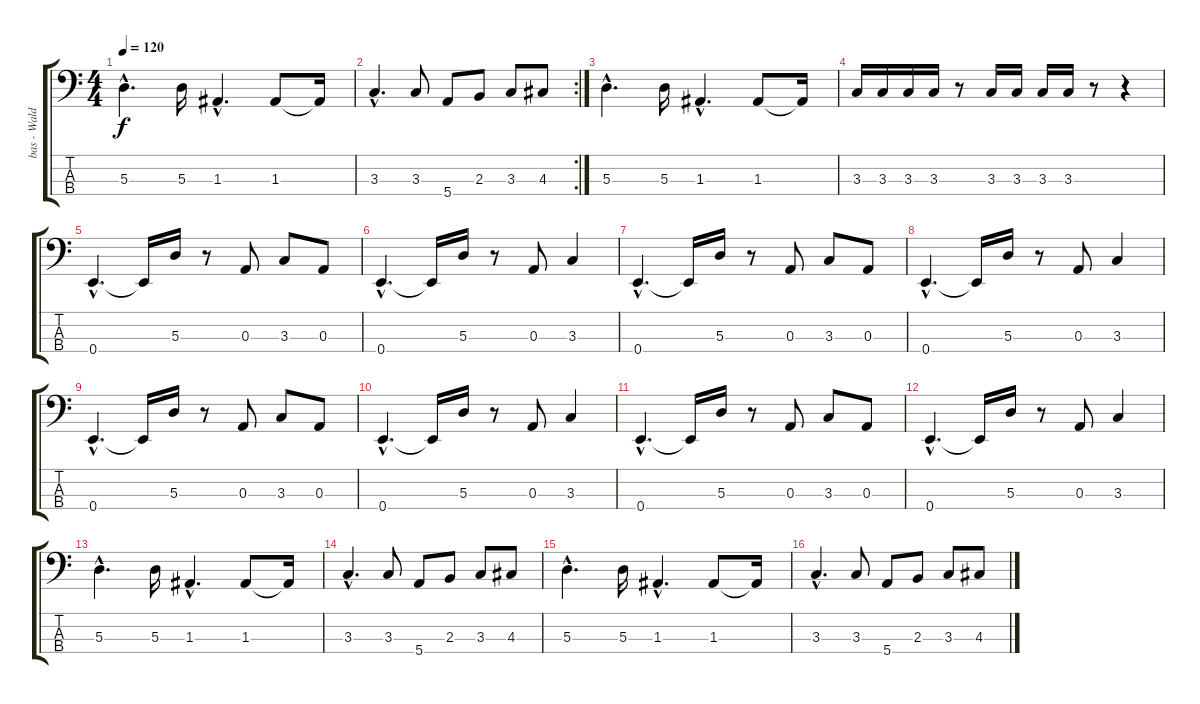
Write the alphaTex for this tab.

\track ("bas - Waldemar Tkaczyk" "bas - Wald") {instrument electricbasspick}
\staff {score tabs}
\tuning (G2 D2 A1 E1) {hide}
\ts (4 4)
\tempo 120
\clef f4
\ks c
5.3{hac}.4{d dy f} 5.3.16 1.3{hac}.4{d} 1.3.8 1.3{t}.16 |
\rc 2
3.3{hac}.4{d} 3.3.8 5.4.8 2.3.8 3.3.8 4.3.8 |
5.3{hac}.4{d} 5.3.16 1.3{hac}.4{d} 1.3.8 1.3{t}.16 |
3.3.16 3.3.16 3.3.16 3.3.16 r.8 3.3.16 3.3.16 3.3.16 3.3.16 r.8 r.4 |
0.4{hac}.4{d} 0.4{t}.16 5.3.16 r.8 0.3.8 3.3.8 0.3.8 |
0.4{hac}.4{d} 0.4{t}.16 5.3.16 r.8 0.3.8 3.3.4 |
0.4{hac}.4{d} 0.4{t}.16 5.3.16 r.8 0.3.8 3.3.8 0.3.8 |
0.4{hac}.4{d} 0.4{t}.16 5.3.16 r.8 0.3.8 3.3.4 |
0.4{hac}.4{d} 0.4{t}.16 5.3.16 r.8 0.3.8 3.3.8 0.3.8 |
0.4{hac}.4{d} 0.4{t}.16 5.3.16 r.8 0.3.8 3.3.4 |
0.4{hac}.4{d} 0.4{t}.16 5.3.16 r.8 0.3.8 3.3.8 0.3.8 |
0.4{hac}.4{d} 0.4{t}.16 5.3.16 r.8 0.3.8 3.3.4 |
5.3{hac}.4{d} 5.3.16 1.3{hac}.4{d} 1.3.8 1.3{t}.16 |
3.3{hac}.4{d} 3.3.8 5.4.8 2.3.8 3.3.8 4.3.8 |
5.3{hac}.4{d} 5.3.16 1.3{hac}.4{d} 1.3.8 1.3{t}.16 |
3.3{hac}.4{d} 3.3.8 5.4.8 2.3.8 3.3.8 4.3.8
